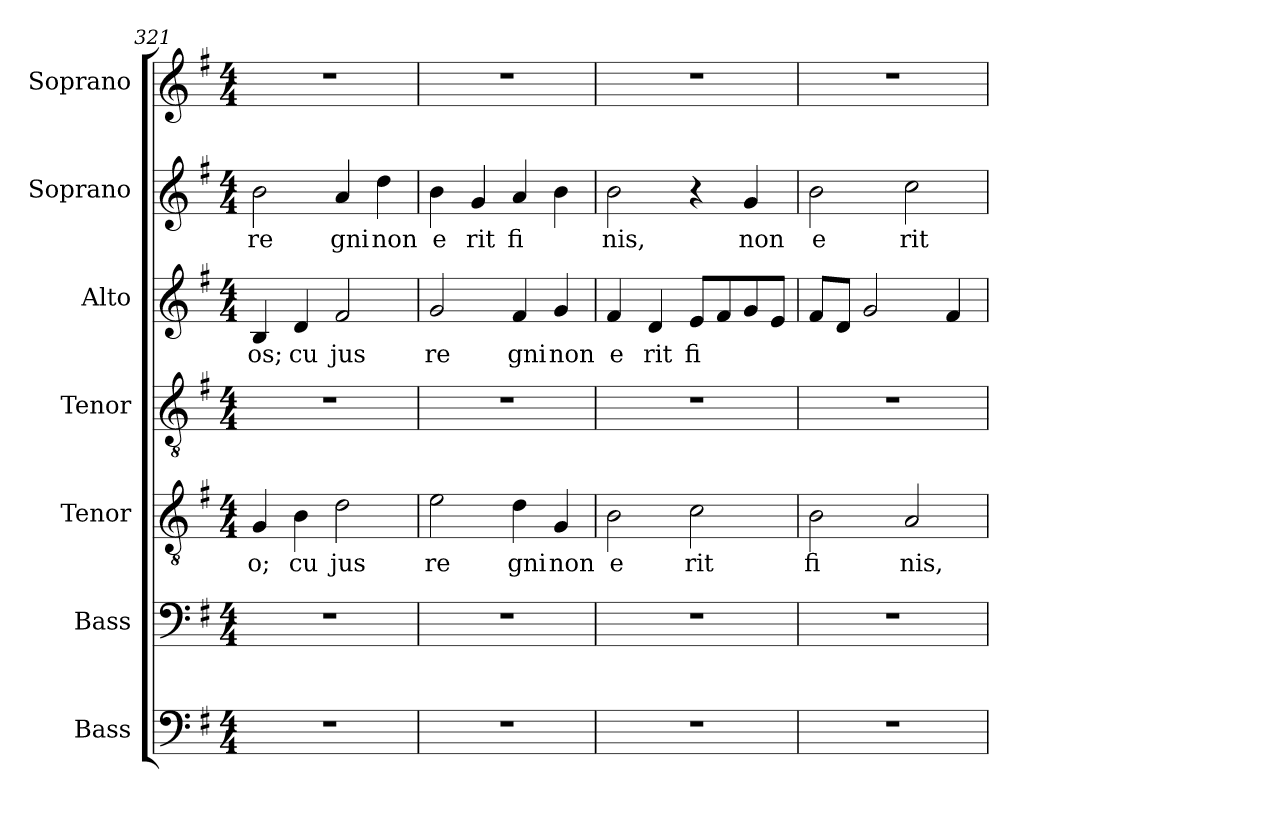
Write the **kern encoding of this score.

**kern	**kern	**kern	**text	**kern	**kern	**text	**kern	**text	**kern
*part7	*part6	*part5	*part5	*part4	*part3	*part3	*part2	*part2	*part1
*staff7	*staff6	*staff5	*staff5	*staff4	*staff3	*staff3	*staff2	*staff2	*staff1
*I"Bass	*I"Bass	*I"Tenor	*	*I"Tenor	*I"Alto	*	*I"Soprano	*	*I"Soprano
*I'B.	*I'B.	*I'T.	*	*I'T.	*I'A.	*	*I'S.	*	*I'S.
*clefF4	*clefF4	*clefGv2	*	*clefGv2	*clefG2	*	*clefG2	*	*clefG2
*	*	*ITrd7c12	*	*ITrd7c12	*	*	*	*	*
*k[f#]	*k[f#]	*k[f#]	*	*k[f#]	*k[f#]	*	*k[f#]	*	*k[f#]
*G:	*G:	*G:	*	*G:	*G:	*	*G:	*	*G:
*M4/4	*M4/4	*M4/4	*	*M4/4	*M4/4	*	*M4/4	*	*M4/4
=321	=321	=321	=321	=321	=321	=321	=321	=321	=321
!	!	!	!LO:LY:b:color=#000000	!	!	!	!	!	!
!	!	!	!	!	!	!LO:LY:b:color=#000000	!	!	!
!	!	!	!	!	!	!	!	!LO:LY:b:color=#000000	!
1r	1r	4GGi/	o;	1r	4Bi/	os;	2bi\	re	1r
!	!	!	!LO:LY:b:color=#000000	!	!	!	!	!	!
!	!	!	!	!	!	!LO:LY:b:color=#000000	!	!	!
.	.	4BBi\	cu	.	4di/	cu	.	.	.
!	!	!	!LO:LY:b:color=#000000	!	!	!	!	!	!
!	!	!	!	!	!	!LO:LY:b:color=#000000	!	!	!
!	!	!	!	!	!	!	!	!LO:LY:b:color=#000000	!
.	.	2Di\	jus	.	2f#i/	jus	4ai/	gni	.
!	!	!	!	!	!	!	!	!LO:LY:b:color=#000000	!
.	.	.	.	.	.	.	4ddi\	non	.
=322	=322	=322	=322	=322	=322	=322	=322	=322	=322
!	!	!	!LO:LY:b:color=#000000	!	!	!	!	!	!
!	!	!	!	!	!	!LO:LY:b:color=#000000	!	!	!
!	!	!	!	!	!	!	!	!LO:LY:b:color=#000000	!
1r	1r	2Ei\	re	1r	2gi/	re	4bi\	e	1r
!	!	!	!	!	!	!	!	!LO:LY:b:color=#000000	!
.	.	.	.	.	.	.	4gi/	rit	.
!	!	!	!LO:LY:b:color=#000000	!	!	!	!	!	!
!	!	!	!	!	!	!LO:LY:b:color=#000000	!	!	!
!	!	!	!	!	!	!	!	!LO:LY:b:color=#000000	!
.	.	4Di\	gni	.	4f#i/	gni	4ai/	fi	.
!	!	!	!LO:LY:b:color=#000000	!	!	!	!	!	!
!	!	!	!	!	!	!LO:LY:b:color=#000000	!	!	!
.	.	4GGi/	non	.	4gi/	non	4bi\	.	.
=323	=323	=323	=323	=323	=323	=323	=323	=323	=323
!	!	!	!LO:LY:b:color=#000000	!	!	!	!	!	!
!	!	!	!	!	!	!LO:LY:b:color=#000000	!	!	!
!	!	!	!	!	!	!	!	!LO:LY:b:color=#000000	!
1r	1r	2BBi\	e	1r	4f#i/	e	2bi\	nis,	1r
!	!	!	!	!	!	!LO:LY:b:color=#000000	!	!	!
.	.	.	.	.	4di/	rit	.	.	.
!	!	!	!LO:LY:b:color=#000000	!	!	!	!	!	!
!	!	!	!	!	!	!LO:LY:b:color=#000000	!	!	!
.	.	2Ci\	rit	.	8ei/L	fi	4r	.	.
.	.	.	.	.	8f#i/	.	.	.	.
!	!	!	!	!	!	!	!	!LO:LY:b:color=#000000	!
.	.	.	.	.	8gi/	.	4gi/	non	.
.	.	.	.	.	8ei/J	.	.	.	.
=324	=324	=324	=324	=324	=324	=324	=324	=324	=324
!	!	!	!LO:LY:b:color=#000000	!	!	!	!	!	!
!	!	!	!	!	!	!	!	!LO:LY:b:color=#000000	!
1r	1r	2BBi\	fi	1r	8f#i/L	.	2bi\	e	1r
.	.	.	.	.	8di/J	.	.	.	.
.	.	.	.	.	2gi/	.	.	.	.
!	!	!	!LO:LY:b:color=#000000	!	!	!	!	!	!
!	!	!	!	!	!	!	!	!LO:LY:b:color=#000000	!
.	.	2AAi/	nis,	.	.	.	2cci\	rit	.
.	.	.	.	.	4f#i/	.	.	.	.
=	=	=	=	=	=	=	=	=	=
*-	*-	*-	*-	*-	*-	*-	*-	*-	*-
